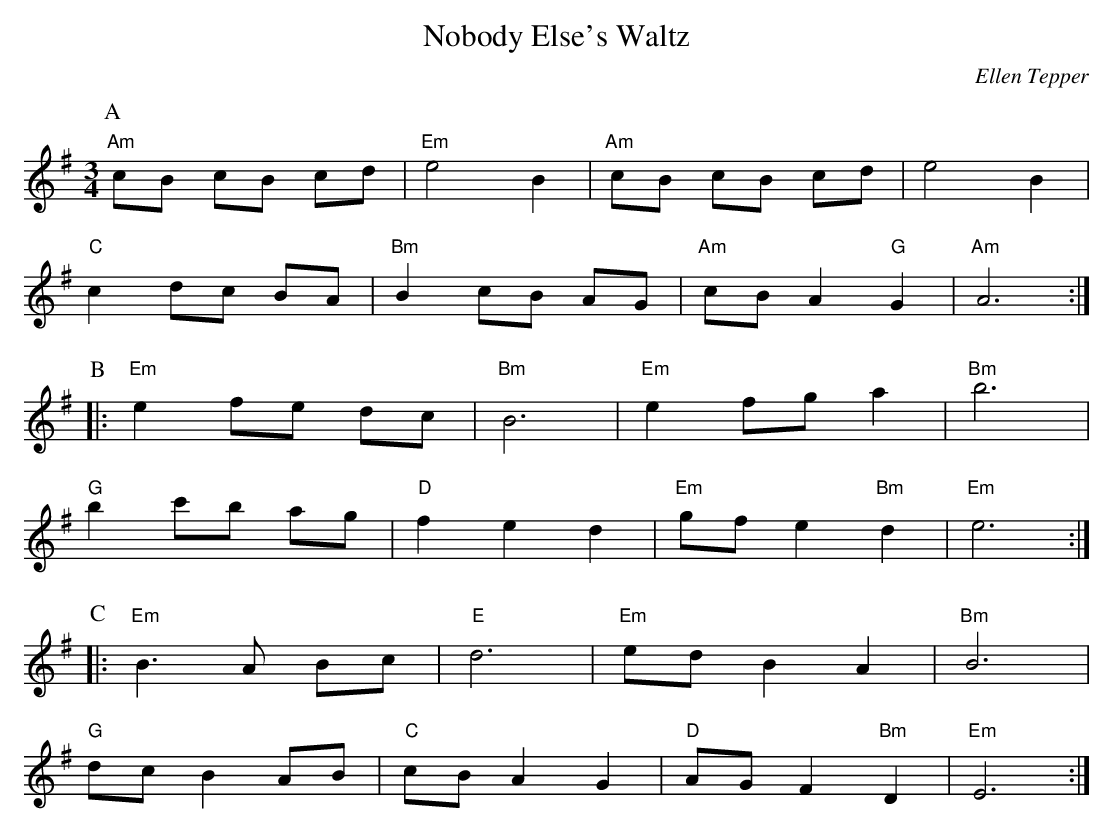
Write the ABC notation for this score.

X:1
T:Nobody Else's Waltz
C: Ellen Tepper
M:3/4
L:1/8
K:Em
P:A
"Am"cB cB cd |"Em" e4 B2| "Am" cB cB cd| e4 B2|
"C"c2 dc BA| "Bm" B2 cB AG| "Am" cB A2 "G"G2| "Am" A6:|
P:B
|:"Em" e2 fe dc| "Bm" B6| "Em" e2 fg a2| "Bm" b6|
"G"b2 c'b ag| "D" f2e2d2| "Em" gf e2 "Bm" d2| "Em" e6:|
P:C
|:"Em" B2>A2 Bc|"E" d6| "Em" ed B2 A2| "Bm" B6|
"G" dc B2 AB|"C" cB A2 G2| "D" AG F2 "Bm" D2 | "Em" E6:|
